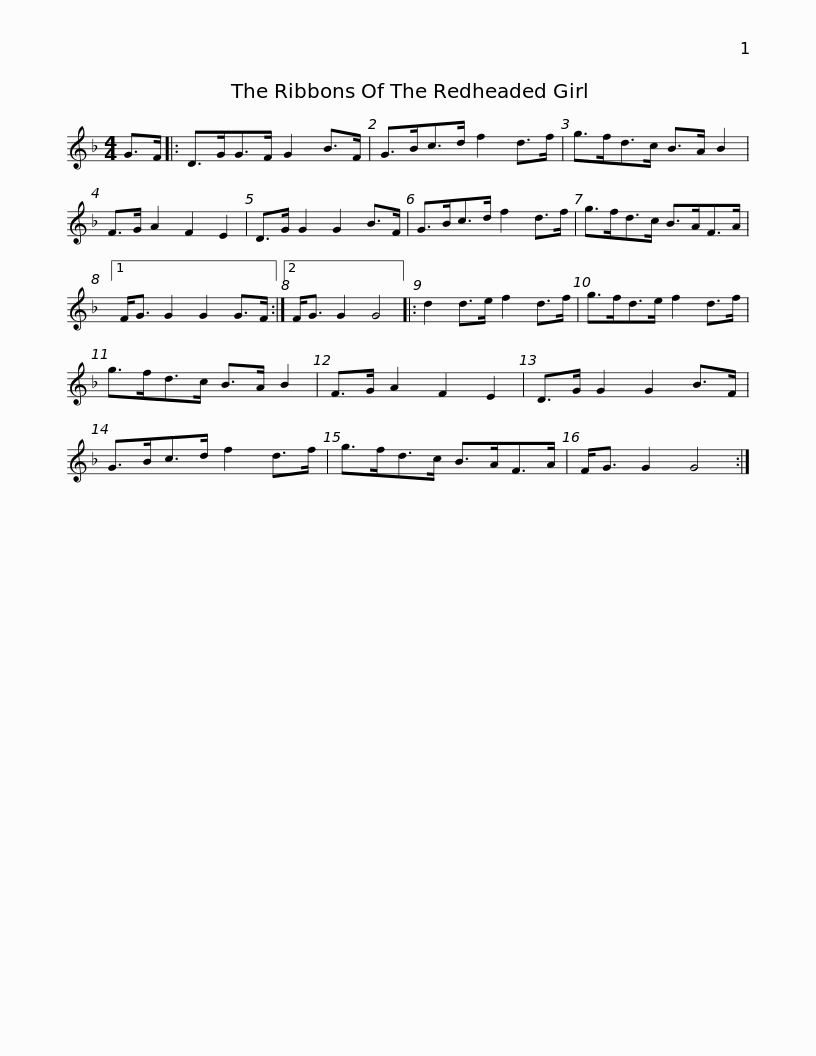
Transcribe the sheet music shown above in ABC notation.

X:1
L:1/8
M:4/4
I:linebreak $
K:F
V:1 treble
V:1
 G>F |: D>GG>F G2 B>F | G>Bc>d f2 d>f | g>fd>c B>A B2 | F>G A2 F2 E2 | %5
 D>G G2 G2 B>F |$ G>Bc>d f2 d>f | g>fd>c B>AF>A |1 F<G G2 G2 G>F :|2 F<G G2 G4 |: %10
 d2 d>e f2 d>f |$ g>fd>e f2 d>f | g>fd>c B>A B2 | F>G A2 F2 E2 | D>G G2 G2 B>F | %15
 G>Bc>d f2 d>f |$ g>fd>c B>AF>A | F<G G2 G4 :| %18
